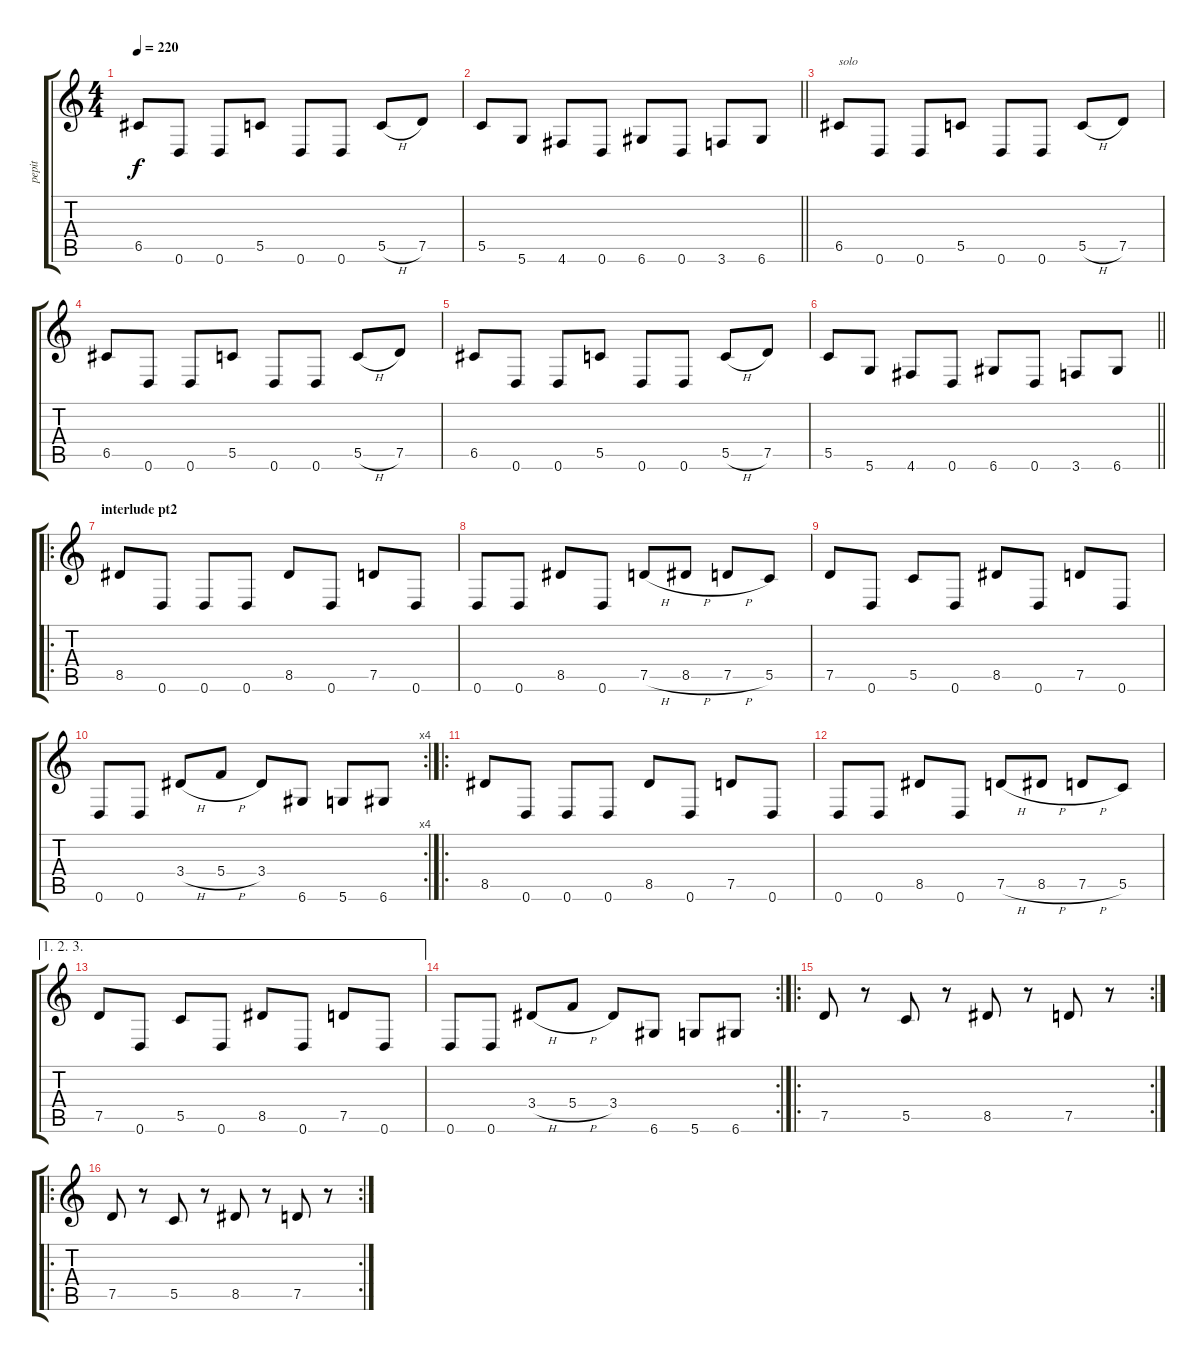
\track ("pepit" "pepit") {instrument distortionguitar}
\staff {score tabs}
\tuning (D4 A3 F3 C3 G2 D2) {hide}
\ts (4 4)
\tempo 220
\clef g2
\ks c
6.5.8{dy f} 0.6.8 0.6.8 5.5.8 0.6.8 0.6.8 5.5{h}.8 7.5.8 |
\barLineRight lightlight
5.5.8 5.6.8 4.6.8 0.6.8 6.6.8 0.6.8 3.6.8 6.6.8 |
6.5.8{txt "solo"} 0.6.8 0.6.8 5.5.8 0.6.8 0.6.8 5.5{h}.8 7.5.8 |
6.5.8 0.6.8 0.6.8 5.5.8 0.6.8 0.6.8 5.5{h}.8 7.5.8 |
6.5.8 0.6.8 0.6.8 5.5.8 0.6.8 0.6.8 5.5{h}.8 7.5.8 |
\barLineRight lightlight
5.5.8 5.6.8 4.6.8 0.6.8 6.6.8 0.6.8 3.6.8 6.6.8 |
\ro
\section ("" "interlude pt2")
8.5.8 0.6.8 0.6.8 0.6.8 8.5.8 0.6.8 7.5.8 0.6.8 |
0.6.8 0.6.8 8.5.8 0.6.8 7.5{h}.8 8.5{h}.8 7.5{h}.8 5.5.8 |
7.5.8 0.6.8 5.5.8 0.6.8 8.5.8 0.6.8 7.5.8 0.6.8 |
\rc 4
0.6.8 0.6.8 3.4{h}.8 5.4{h}.8 3.4.8 6.6.8 5.6.8 6.6.8 |
\ro
8.5.8 0.6.8 0.6.8 0.6.8 8.5.8 0.6.8 7.5.8 0.6.8 |
0.6.8 0.6.8 8.5.8 0.6.8 7.5{h}.8 8.5{h}.8 7.5{h}.8 5.5.8 |
\ae (1 2 3)
7.5.8 0.6.8 5.5.8 0.6.8 8.5.8 0.6.8 7.5.8 0.6.8 |
\rc 2
0.6.8 0.6.8 3.4{h}.8 5.4{h}.8 3.4.8 6.6.8 5.6.8 6.6.8 |
\ro
\rc 2
7.5.8 r.8 5.5.8 r.8 8.5.8 r.8 7.5.8 r.8 |
\ro
\rc 2
7.5.8 r.8 5.5.8 r.8 8.5.8 r.8 7.5.8 r.8
